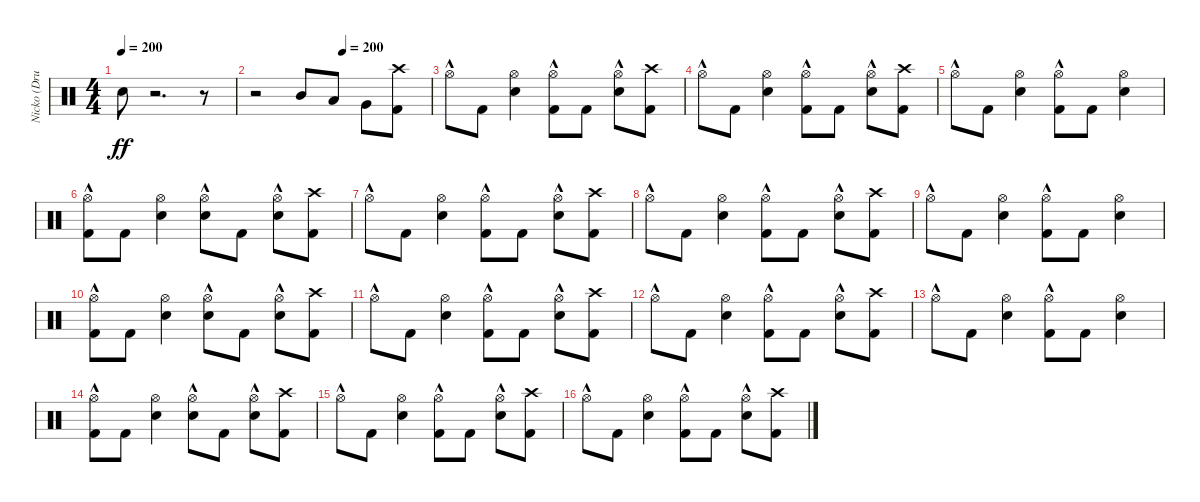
\track ("Nicko (Drums)" "Nicko (Dru") {instrument percussion}
\staff {score}
\articulation defaults
\ts (4 4)
\tempo 200
\clef neutral
\ks c "Snare (hit) 2".8{dy ff}
r.2{d} r.8 |
\tempo (200 0.5)
r.2 "Mid Tom (hit)".8 "Low Tom (hit)".8 "Very Low Tom (hit)".8 ("Kick (hit) 2" "Crash high (hit)").8 |
"Hi-Hat (open)"{hac}.8 "Kick (hit) 2".8 ("Snare (hit) 2" "Hi-Hat (open)").4 ("Kick (hit) 2" "Hi-Hat (open)"{hac}).8 "Kick (hit) 2".8 ("Snare (hit) 2" "Hi-Hat (open)"{hac}).8 ("Kick (hit) 2" "Crash high (hit)").8 |
"Hi-Hat (open)"{hac}.8 "Kick (hit) 2".8 ("Snare (hit) 2" "Hi-Hat (open)").4 ("Kick (hit) 2" "Hi-Hat (open)"{hac}).8 "Kick (hit) 2".8 ("Snare (hit) 2" "Hi-Hat (open)"{hac}).8 ("Kick (hit) 2" "Crash high (hit)").8 |
"Hi-Hat (open)"{hac}.8 "Kick (hit) 2".8 ("Snare (hit) 2" "Hi-Hat (open)").4 ("Kick (hit) 2" "Hi-Hat (open)"{hac}).8 "Kick (hit) 2".8 ("Snare (hit) 2" "Hi-Hat (open)").4 |
("Kick (hit) 2" "Hi-Hat (open)"{hac}).8 "Kick (hit) 2".8 ("Snare (hit) 2" "Hi-Hat (open)").4 ("Snare (hit) 2" "Hi-Hat (open)"{hac}).8 "Kick (hit) 2".8 ("Snare (hit) 2" "Hi-Hat (open)"{hac}).8 ("Kick (hit) 2" "Crash high (hit)").8 |
"Hi-Hat (open)"{hac}.8 "Kick (hit) 2".8 ("Snare (hit) 2" "Hi-Hat (open)").4 ("Kick (hit) 2" "Hi-Hat (open)"{hac}).8 "Kick (hit) 2".8 ("Snare (hit) 2" "Hi-Hat (open)"{hac}).8 ("Kick (hit) 2" "Crash high (hit)").8 |
"Hi-Hat (open)"{hac}.8 "Kick (hit) 2".8 ("Snare (hit) 2" "Hi-Hat (open)").4 ("Kick (hit) 2" "Hi-Hat (open)"{hac}).8 "Kick (hit) 2".8 ("Snare (hit) 2" "Hi-Hat (open)"{hac}).8 ("Kick (hit) 2" "Crash high (hit)").8 |
"Hi-Hat (open)"{hac}.8 "Kick (hit) 2".8 ("Snare (hit) 2" "Hi-Hat (open)").4 ("Kick (hit) 2" "Hi-Hat (open)"{hac}).8 "Kick (hit) 2".8 ("Snare (hit) 2" "Hi-Hat (open)").4 |
("Kick (hit) 2" "Hi-Hat (open)"{hac}).8 "Kick (hit) 2".8 ("Snare (hit) 2" "Hi-Hat (open)").4 ("Snare (hit) 2" "Hi-Hat (open)"{hac}).8 "Kick (hit) 2".8 ("Snare (hit) 2" "Hi-Hat (open)"{hac}).8 ("Kick (hit) 2" "Crash high (hit)").8 |
"Hi-Hat (open)"{hac}.8 "Kick (hit) 2".8 ("Snare (hit) 2" "Hi-Hat (open)").4 ("Kick (hit) 2" "Hi-Hat (open)"{hac}).8 "Kick (hit) 2".8 ("Snare (hit) 2" "Hi-Hat (open)"{hac}).8 ("Kick (hit) 2" "Crash high (hit)").8 |
"Hi-Hat (open)"{hac}.8 "Kick (hit) 2".8 ("Snare (hit) 2" "Hi-Hat (open)").4 ("Kick (hit) 2" "Hi-Hat (open)"{hac}).8 "Kick (hit) 2".8 ("Snare (hit) 2" "Hi-Hat (open)"{hac}).8 ("Kick (hit) 2" "Crash high (hit)").8 |
"Hi-Hat (open)"{hac}.8 "Kick (hit) 2".8 ("Snare (hit) 2" "Hi-Hat (open)").4 ("Kick (hit) 2" "Hi-Hat (open)"{hac}).8 "Kick (hit) 2".8 ("Snare (hit) 2" "Hi-Hat (open)").4 |
("Kick (hit) 2" "Hi-Hat (open)"{hac}).8 "Kick (hit) 2".8 ("Snare (hit) 2" "Hi-Hat (open)").4 ("Snare (hit) 2" "Hi-Hat (open)"{hac}).8 "Kick (hit) 2".8 ("Snare (hit) 2" "Hi-Hat (open)"{hac}).8 ("Kick (hit) 2" "Crash high (hit)").8 |
"Hi-Hat (open)"{hac}.8 "Kick (hit) 2".8 ("Snare (hit) 2" "Hi-Hat (open)").4 ("Kick (hit) 2" "Hi-Hat (open)"{hac}).8 "Kick (hit) 2".8 ("Snare (hit) 2" "Hi-Hat (open)"{hac}).8 ("Kick (hit) 2" "Crash high (hit)").8 |
"Hi-Hat (open)"{hac}.8 "Kick (hit) 2".8 ("Snare (hit) 2" "Hi-Hat (open)").4 ("Kick (hit) 2" "Hi-Hat (open)"{hac}).8 "Kick (hit) 2".8 ("Snare (hit) 2" "Hi-Hat (open)"{hac}).8 ("Kick (hit) 2" "Crash high (hit)").8
